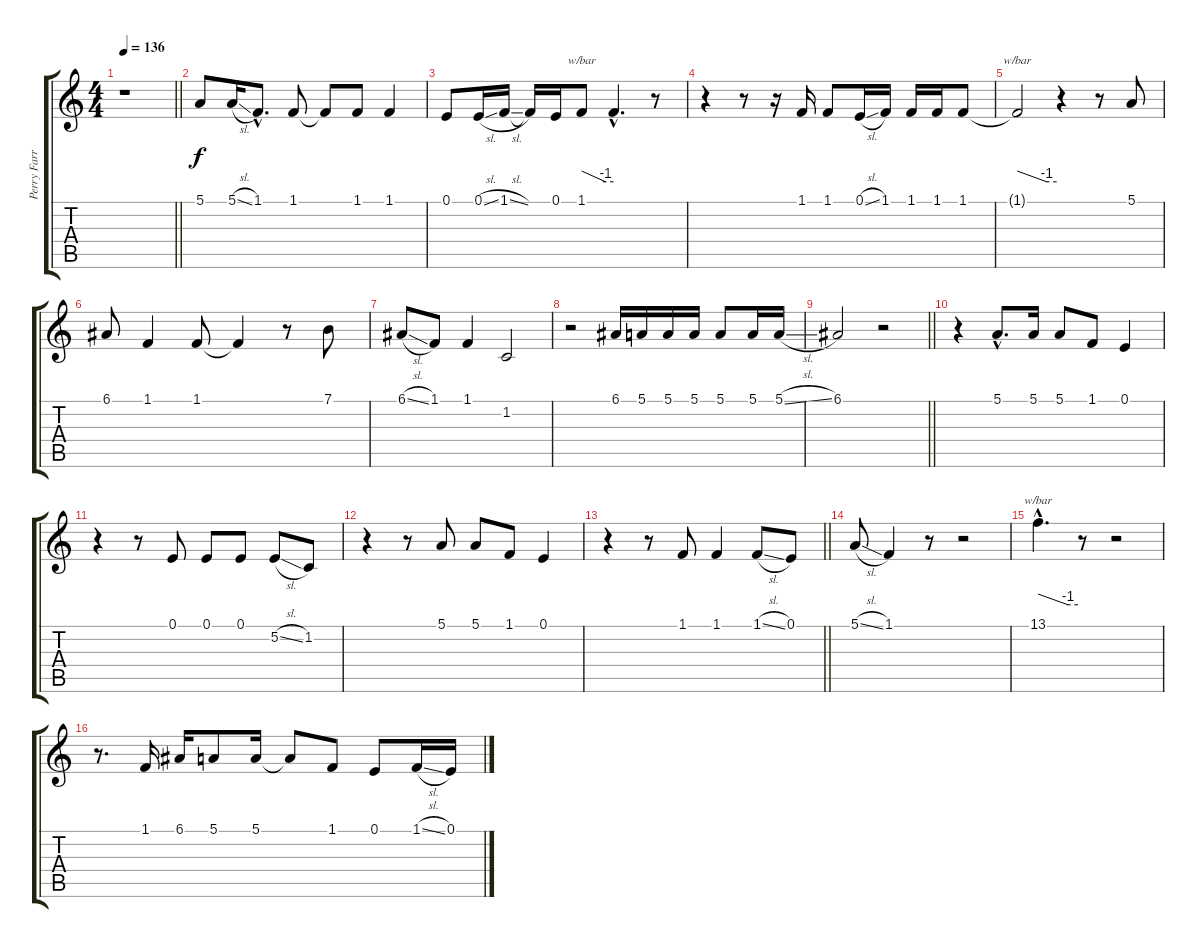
\track ("Perry Farrell (Voice)" "Perry Farr") {instrument lead2sawtooth}
\staff {score tabs}
\tuning (E4 B3 G3 D3 A2 E2) {hide}
\ts (4 4)
\tempo 136
\clef g2
\barLineRight lightlight
\ks c
r.1{dy fff} |
5.1.8{dy f} 5.1{sl}.16 1.1{hac}.8{d} 1.1.8 1.1{t}.8 1.1.8 1.1.4 |
0.1.8 0.1{sl}.16 1.1{sl}.16 1.1{t}.16 0.1.16 1.1.8{tbe (custom default 0 0 45 -4 60 -4)} 1.1{hac t}.4{d} r.8 |
r.4 r.8 r.16 1.1.16 1.1.8 0.1{sl}.16 1.1.16 1.1.16 1.1.16 1.1.8 |
1.1{t}.2{tbe (custom default 0 0 45 -4 60 -4)} r.4 r.8 5.1.8 |
6.1.8 1.1.4 1.1.8 1.1{t}.4 r.8 7.1.8 |
6.1{sl}.8 1.1.8 1.1.4 1.2.2 |
r.2 6.1.16 5.1.16 5.1.16 5.1.16 5.1.8 5.1.16 5.1{sl}.16 |
\barLineRight lightlight
6.1.2 r.2 |
r.4 5.1{hac}.8{d} 5.1.16 5.1.8 1.1.8 0.1.4 |
r.4 r.8 0.1.8 0.1.8 0.1.8 5.2{sl}.8 1.2.8 |
r.4 r.8 5.1.8 5.1.8 1.1.8 0.1.4 |
\barLineRight lightlight
r.4 r.8 1.1.8 1.1.4 1.1{sl}.8 0.1.8 |
5.1{sl}.8 1.1.4 r.8 r.2 |
13.1{hac}.4{d tbe (custom default 0 0 45 -4 60 -4)} r.8 r.2 |
r.8{d} 1.1.16 6.1.16 5.1.8 5.1.16 5.1{t}.8 1.1.8 0.1.8 1.1{sl}.16 0.1.16
